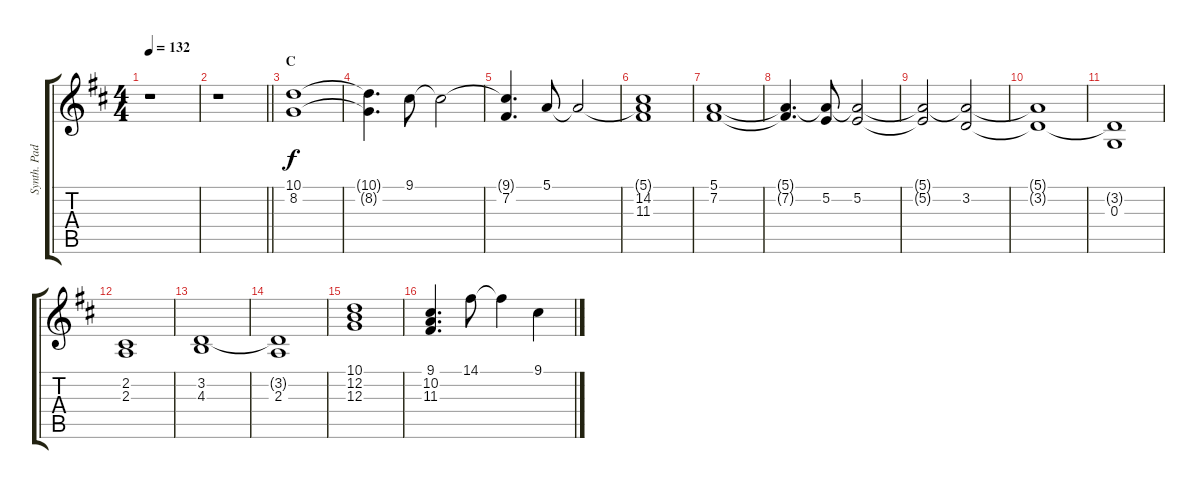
\track ("Synth. Pad V" "Synth. Pad") {instrument pad2warm}
\staff {score tabs}
\tuning (E4 B3 G3 D3 A2 E2) {hide}
\ts (4 4)
\tempo 132
\clef g2
\ks d
r.1{dy f} |
\barLineRight lightlight
r.1 |
\section ("" "C")
(10.1 8.2).1 |
(10.1{t} 8.2{t}).4{d} 9.1.8 9.1{t}.2 |
(9.1{t} 7.2).4{d} 5.1.8 5.1{t}.2 |
(5.1{t} 14.2 11.3).1 |
(5.1 7.2).1 |
(5.1{t} 7.2{t}).4{d} (5.1{t} 5.2).8 (5.1{t} 5.2).2 |
(5.1{t} 5.2{t}).2 (5.1{t} 3.2).2 |
(5.1{t} 3.2{t}).1 |
(3.2{t} 0.3).1 |
(2.2 2.3).1 |
(3.2 4.3).1 |
(3.2{t} 2.3).1 |
(10.1 12.2 12.3).1 |
(9.1 10.2 11.3).4{d} 14.1.8 14.1{t}.4 9.1.4
